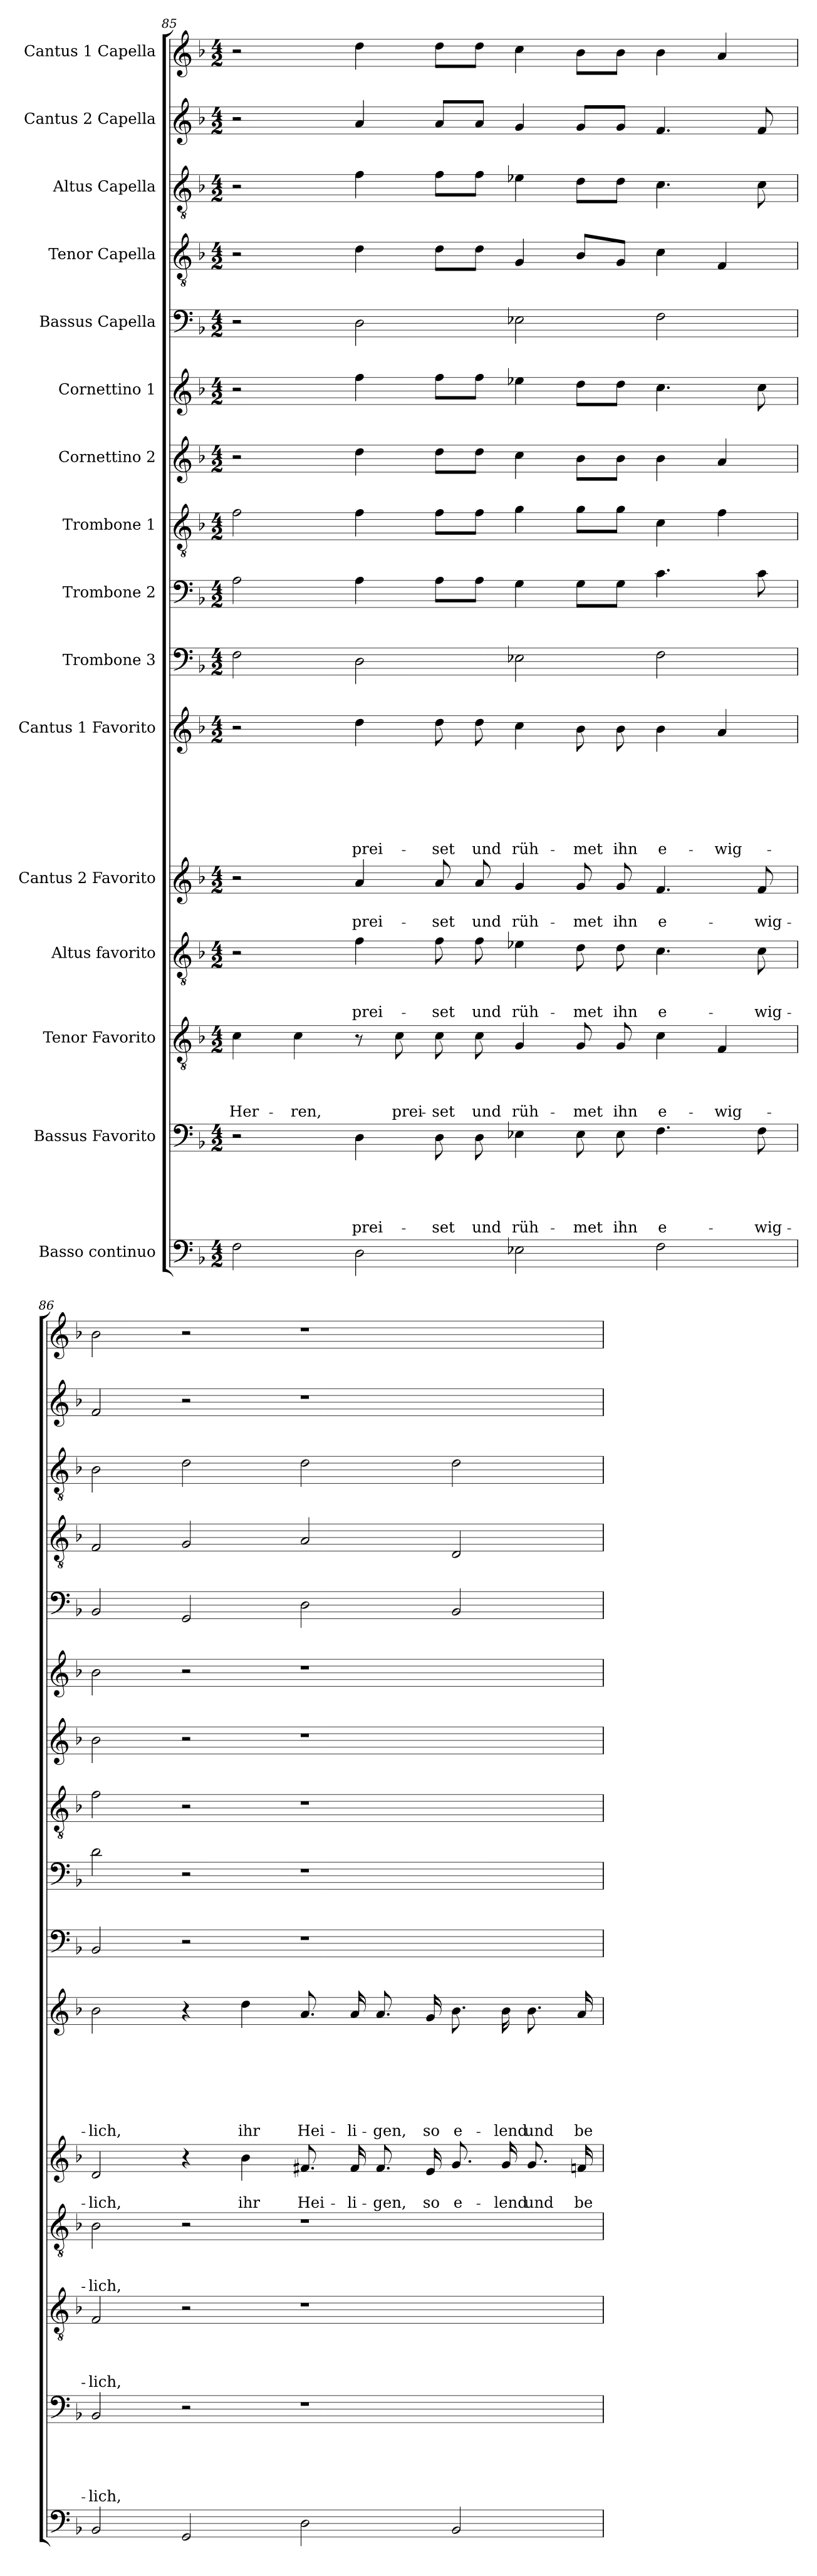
**kern	**kern	**text	**text	**text	**text	**text	**kern	**text	**text	**text	**text	**kern	**text	**text	**text	**kern	**text	**text	**kern	**text	**text	**text	**text	**text	**text	**text	**kern	**kern	**kern	**kern	**kern	**kern	**kern	**kern	**kern	**kern
*part16	*part15	*part15	*part15	*part15	*part15	*part15	*part14	*part14	*part14	*part14	*part14	*part13	*part13	*part13	*part13	*part12	*part12	*part12	*part11	*part11	*part11	*part11	*part11	*part11	*part11	*part11	*part10	*part9	*part8	*part7	*part6	*part5	*part4	*part3	*part2	*part1
*staff16	*staff15	*staff15	*staff15	*staff15	*staff15	*staff15	*staff14	*staff14	*staff14	*staff14	*staff14	*staff13	*staff13	*staff13	*staff13	*staff12	*staff12	*staff12	*staff11	*staff11	*staff11	*staff11	*staff11	*staff11	*staff11	*staff11	*staff10	*staff9	*staff8	*staff7	*staff6	*staff5	*staff4	*staff3	*staff2	*staff1
*I"Basso continuo	*I"Bassus Favorito	*	*	*	*	*	*I"Tenor Favorito	*	*	*	*	*I"Altus favorito	*	*	*	*I"Cantus 2 Favorito	*	*	*I"Cantus 1 Favorito	*	*	*	*	*	*	*	*I"Trombone 3	*I"Trombone 2	*I"Trombone 1	*I"Cornettino 2	*I"Cornettino 1	*I"Bassus Capella	*I"Tenor Capella	*I"Altus Capella	*I"Cantus 2 Capella	*I"Cantus 1 Capella
!!LO:PB:g=z
*clefF4	*clefF4	*	*	*	*	*	*clefGv2	*	*	*	*	*clefGv2	*	*	*	*clefG2	*	*	*clefG2	*	*	*	*	*	*	*	*clefF4	*clefF4	*clefGv2	*clefG2	*clefG2	*clefF4	*clefGv2	*clefGv2	*clefG2	*clefG2
*k[b-]	*k[b-]	*	*	*	*	*	*k[b-]	*	*	*	*	*k[b-]	*	*	*	*k[b-]	*	*	*k[b-]	*	*	*	*	*	*	*	*k[b-]	*k[b-]	*k[b-]	*k[b-]	*k[b-]	*k[b-]	*k[b-]	*k[b-]	*k[b-]	*k[b-]
*F:	*F:	*	*	*	*	*	*F:	*	*	*	*	*F:	*	*	*	*F:	*	*	*F:	*	*	*	*	*	*	*	*F:	*F:	*F:	*F:	*F:	*F:	*F:	*F:	*F:	*F:
*M4/2	*M4/2	*	*	*	*	*	*M4/2	*	*	*	*	*M4/2	*	*	*	*M4/2	*	*	*M4/2	*	*	*	*	*	*	*	*M4/2	*M4/2	*M4/2	*M4/2	*M4/2	*M4/2	*M4/2	*M4/2	*M4/2	*M4/2
=85	=85	=85	=85	=85	=85	=85	=85	=85	=85	=85	=85	=85	=85	=85	=85	=85	=85	=85	=85	=85	=85	=85	=85	=85	=85	=85	=85	=85	=85	=85	=85	=85	=85	=85	=85	=85
!	!	!	!	!	!	!	!	!	!	!	!LO:LY:b	!	!	!	!	!	!	!	!	!	!	!	!	!	!	!	!	!	!	!	!	!	!	!	!	!
2F\	2r	.	.	.	.	.	4c\	.	.	.	Her-	2r	.	.	.	2r	.	.	2r	.	.	.	.	.	.	.	2F\	2A\	2f\	2r	2r	2r	2r	2r	2r	2r
!	!	!	!	!	!	!	!	!	!	!	!LO:LY:b	!	!	!	!	!	!	!	!	!	!	!	!	!	!	!	!	!	!	!	!	!	!	!	!	!
.	.	.	.	.	.	.	4c\	.	.	.	-ren,	.	.	.	.	.	.	.	.	.	.	.	.	.	.	.	.	.	.	.	.	.	.	.	.	.
!	!	!	!	!	!	!LO:LY:b	!	!	!	!	!	!	!	!	!LO:LY:b	!	!	!LO:LY:b	!	!	!	!	!	!	!	!LO:LY:b	!	!	!	!	!	!	!	!	!	!
2D\	4D\	.	.	.	.	prei-	8r	.	.	.	.	4f\	.	.	prei-	4a/	.	prei-	4dd\	.	.	.	.	.	.	prei-	2D\	4A\	4f\	4dd\	4ff\	2D\	4d\	4f\	4a/	4dd\
!	!	!	!	!	!	!	!	!	!	!	!LO:LY:b	!	!	!	!	!	!	!	!	!	!	!	!	!	!	!	!	!	!	!	!	!	!	!	!	!
.	.	.	.	.	.	.	8c\	.	.	.	prei-	.	.	.	.	.	.	.	.	.	.	.	.	.	.	.	.	.	.	.	.	.	.	.	.	.
!	!	!	!	!	!	!LO:LY:b	!	!	!	!	!LO:LY:b	!	!	!	!LO:LY:b	!	!	!LO:LY:b	!	!	!	!	!	!	!	!LO:LY:b	!	!	!	!	!	!	!	!	!	!
.	8D\	.	.	.	.	-set	8c\	.	.	.	-set	8f\	.	.	-set	8a/	.	-set	8dd\	.	.	.	.	.	.	-set	.	8A\L	8f\L	8dd\L	8ff\L	.	8d\L	8f\L	8a/L	8dd\L
!	!	!	!	!	!	!LO:LY:b	!	!	!	!	!LO:LY:b	!	!	!	!LO:LY:b	!	!	!LO:LY:b	!	!	!	!	!	!	!	!LO:LY:b	!	!	!	!	!	!	!	!	!	!
.	8D\	.	.	.	.	und	8c\	.	.	.	und	8f\	.	.	und	8a/	.	und	8dd\	.	.	.	.	.	.	und	.	8A\J	8f\J	8dd\J	8ff\J	.	8d\J	8f\J	8a/J	8dd\J
!	!	!	!	!	!	!LO:LY:b	!	!	!	!	!LO:LY:b	!	!	!	!LO:LY:b	!	!	!LO:LY:b	!	!	!	!	!	!	!	!LO:LY:b	!	!	!	!	!	!	!	!	!	!
2E-X\	4E-X\	.	.	.	.	rüh-	4G/	.	.	.	rüh-	4e-X\	.	.	rüh-	4g/	.	rüh-	4cc\	.	.	.	.	.	.	rüh-	2E-X\	4G\	4g\	4cc\	4ee-X\	2E-X\	4G/	4e-X\	4g/	4cc\
!	!	!	!	!	!	!LO:LY:b	!	!	!	!	!LO:LY:b	!	!	!	!LO:LY:b	!	!	!LO:LY:b	!	!	!	!	!	!	!	!LO:LY:b	!	!	!	!	!	!	!	!	!	!
.	8E-\	.	.	.	.	-met	8G/	.	.	.	-met	8d\	.	.	-met	8g/	.	-met	8b-\	.	.	.	.	.	.	-met	.	8G\L	8g\L	8b-\L	8dd\L	.	8B-/L	8d\L	8g/L	8b-\L
!	!	!	!	!	!	!LO:LY:b	!	!	!	!	!LO:LY:b	!	!	!	!LO:LY:b	!	!	!LO:LY:b	!	!	!	!	!	!	!	!LO:LY:b	!	!	!	!	!	!	!	!	!	!
.	8E-\	.	.	.	.	ihn	8G/	.	.	.	ihn	8d\	.	.	ihn	8g/	.	ihn	8b-\	.	.	.	.	.	.	ihn	.	8G\J	8g\J	8b-\J	8dd\J	.	8G/J	8d\J	8g/J	8b-\J
!	!	!	!	!	!	!LO:LY:b	!	!	!	!	!LO:LY:b	!	!	!	!LO:LY:b	!	!	!LO:LY:b	!	!	!	!	!	!	!	!LO:LY:b	!	!	!	!	!	!	!	!	!	!
2F\	4.F\	.	.	.	.	e-	4c\	.	.	.	e-	4.c\	.	.	e-	4.f/	.	e-	4b-\	.	.	.	.	.	.	e-	2F\	4.c\	4c\	4b-\	4.cc\	2F\	4c\	4.c\	4.f/	4b-\
!	!	!	!	!	!	!	!	!	!	!	!LO:LY:b	!	!	!	!	!	!	!	!	!	!	!	!	!	!	!LO:LY:b	!	!	!	!	!	!	!	!	!	!
.	.	.	.	.	.	.	4F/	.	.	.	-wig-	.	.	.	.	.	.	.	4a/	.	.	.	.	.	.	-wig-	.	.	4f\	4a/	.	.	4F/	.	.	4a/
!	!	!	!	!	!	!LO:LY:b	!	!	!	!	!	!	!	!	!LO:LY:b	!	!	!LO:LY:b	!	!	!	!	!	!	!	!	!	!	!	!	!	!	!	!	!	!
.	8F\	.	.	.	.	-wig-	.	.	.	.	.	8c\	.	.	-wig-	8f/	.	-wig-	.	.	.	.	.	.	.	.	.	8c\	.	.	8cc\	.	.	8c\	8f/	.
=86	=86	=86	=86	=86	=86	=86	=86	=86	=86	=86	=86	=86	=86	=86	=86	=86	=86	=86	=86	=86	=86	=86	=86	=86	=86	=86	=86	=86	=86	=86	=86	=86	=86	=86	=86	=86
!	!	!	!	!	!	!LO:LY:b	!	!	!	!	!LO:LY:b	!	!	!	!LO:LY:b	!	!	!LO:LY:b	!	!	!	!	!	!	!	!LO:LY:b	!	!	!	!	!	!	!	!	!	!
2BB-/	2BB-/	.	.	.	.	-lich,	2F/	.	.	.	-lich,	2B-\	.	.	-lich,	2d/	.	-lich,	2b-\	.	.	.	.	.	.	-lich,	2BB-/	2d\	2f\	2b-\	2b-\	2BB-/	2F/	2B-\	2f/	2b-\
2GG/	2r	.	.	.	.	.	2r	.	.	.	.	2r	.	.	.	4r	.	.	4r	.	.	.	.	.	.	.	2r	2r	2r	2r	2r	2GG/	2G/	2d\	2r	2r
!	!	!	!	!	!	!	!	!	!	!	!	!	!	!	!	!	!	!LO:LY:b	!	!	!	!	!	!	!	!LO:LY:b	!	!	!	!	!	!	!	!	!	!
.	.	.	.	.	.	.	.	.	.	.	.	.	.	.	.	4b-\	.	ihr	4dd\	.	.	.	.	.	.	ihr	.	.	.	.	.	.	.	.	.	.
!	!	!	!	!	!	!	!	!	!	!	!	!	!	!	!	!	!	!LO:LY:b	!	!	!	!	!	!	!	!LO:LY:b	!	!	!	!	!	!	!	!	!	!
2D\	1r	.	.	.	.	.	1r	.	.	.	.	1r	.	.	.	8.f#X/	.	Hei-	8.a/	.	.	.	.	.	.	Hei-	1r	1r	1r	1r	1r	2D\	2A/	2d\	1r	1r
!	!	!	!	!	!	!	!	!	!	!	!	!	!	!	!	!	!	!LO:LY:b	!	!	!	!	!	!	!	!LO:LY:b	!	!	!	!	!	!	!	!	!	!
.	.	.	.	.	.	.	.	.	.	.	.	.	.	.	.	16f#/	.	-li-	16a/	.	.	.	.	.	.	-li-	.	.	.	.	.	.	.	.	.	.
!	!	!	!	!	!	!	!	!	!	!	!	!	!	!	!	!	!	!LO:LY:b	!	!	!	!	!	!	!	!LO:LY:b	!	!	!	!	!	!	!	!	!	!
.	.	.	.	.	.	.	.	.	.	.	.	.	.	.	.	8.f#/	.	-gen,	8.a/	.	.	.	.	.	.	-gen,	.	.	.	.	.	.	.	.	.	.
!	!	!	!	!	!	!	!	!	!	!	!	!	!	!	!	!	!	!LO:LY:b	!	!	!	!	!	!	!	!LO:LY:b	!	!	!	!	!	!	!	!	!	!
.	.	.	.	.	.	.	.	.	.	.	.	.	.	.	.	16e/	.	so	16g/	.	.	.	.	.	.	so	.	.	.	.	.	.	.	.	.	.
!	!	!	!	!	!	!	!	!	!	!	!	!	!	!	!	!	!	!LO:LY:b	!	!	!	!	!	!	!	!LO:LY:b	!	!	!	!	!	!	!	!	!	!
2BB-/	.	.	.	.	.	.	.	.	.	.	.	.	.	.	.	8.g/	.	e-	8.b-\	.	.	.	.	.	.	e-	.	.	.	.	.	2BB-/	2D/	2d\	.	.
!	!	!	!	!	!	!	!	!	!	!	!	!	!	!	!	!	!	!LO:LY:b	!	!	!	!	!	!	!	!LO:LY:b	!	!	!	!	!	!	!	!	!	!
.	.	.	.	.	.	.	.	.	.	.	.	.	.	.	.	16g/	.	-lend	16b-\	.	.	.	.	.	.	-lend	.	.	.	.	.	.	.	.	.	.
!	!	!	!	!	!	!	!	!	!	!	!	!	!	!	!	!	!	!LO:LY:b	!	!	!	!	!	!	!	!LO:LY:b	!	!	!	!	!	!	!	!	!	!
.	.	.	.	.	.	.	.	.	.	.	.	.	.	.	.	8.g/	.	und	8.b-\	.	.	.	.	.	.	und	.	.	.	.	.	.	.	.	.	.
!	!	!	!	!	!	!	!	!	!	!	!	!	!	!	!	!	!	!LO:LY:b	!	!	!	!	!	!	!	!LO:LY:b	!	!	!	!	!	!	!	!	!	!
.	.	.	.	.	.	.	.	.	.	.	.	.	.	.	.	16fn/	.	be-	16a/	.	.	.	.	.	.	be-	.	.	.	.	.	.	.	.	.	.
=	=	=	=	=	=	=	=	=	=	=	=	=	=	=	=	=	=	=	=	=	=	=	=	=	=	=	=	=	=	=	=	=	=	=	=	=
*-	*-	*-	*-	*-	*-	*-	*-	*-	*-	*-	*-	*-	*-	*-	*-	*-	*-	*-	*-	*-	*-	*-	*-	*-	*-	*-	*-	*-	*-	*-	*-	*-	*-	*-	*-	*-
